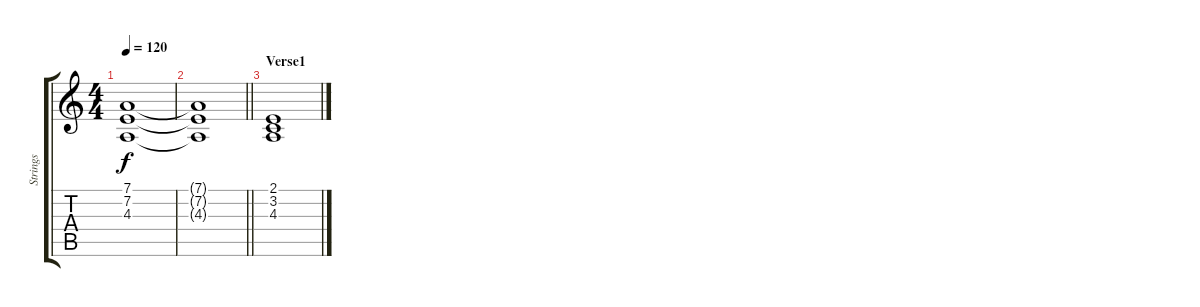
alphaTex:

\track ("Strings" "Strings") {instrument stringensemble2}
\staff {score tabs}
\tuning (D4 A3 F3 C3 G2 D2) {hide}
\ts (4 4)
\tempo 120
\clef g2
\ks c
(7.1 7.2 4.3).1{dy f} |
\barLineRight lightlight
(7.1{t} 7.2{t} 4.3{t}).1 |
\section ("" "Verse1")
(2.1 3.2 4.3).1
